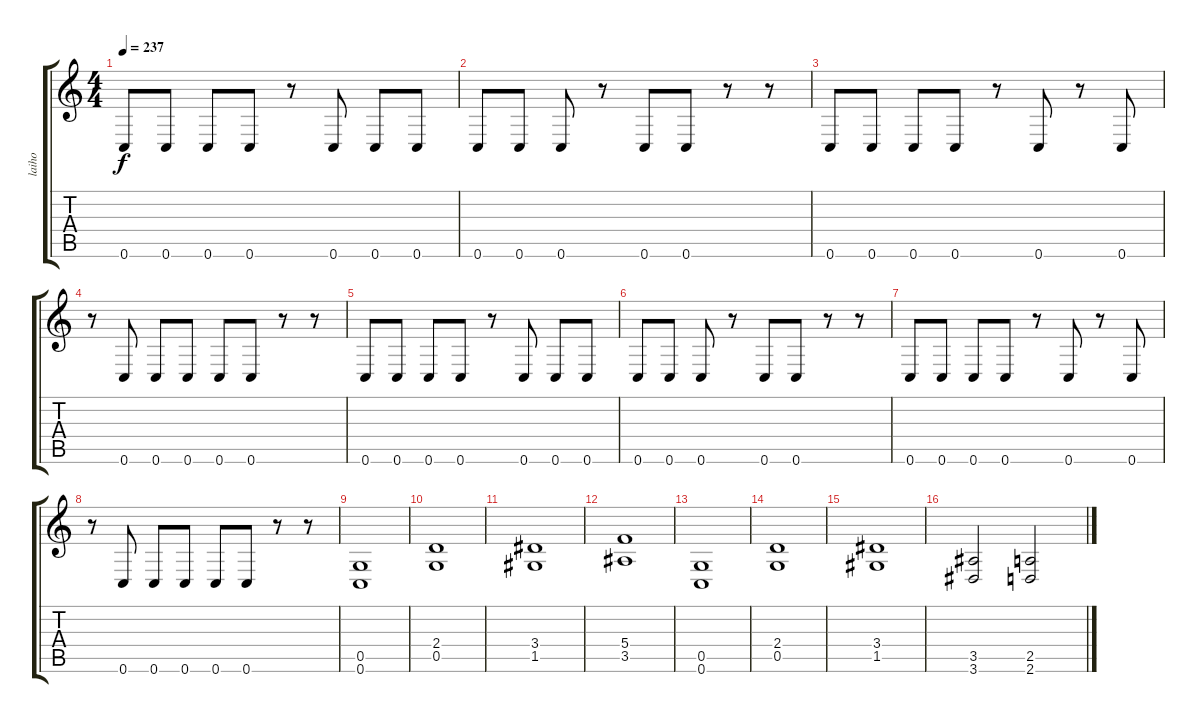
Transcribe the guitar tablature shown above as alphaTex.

\track ("laiho" "laiho") {instrument distortionguitar}
\staff {score tabs}
\tuning (D4 A3 F3 C3 G2 C2) {hide}
\ts (4 4)
\tempo 237
\clef g2
\ks c
0.6.8{dy f} 0.6.8 0.6.8 0.6.8 r.8 0.6.8 0.6.8 0.6.8 |
0.6.8 0.6.8 0.6.8 r.8 0.6.8 0.6.8 r.8 r.8 |
0.6.8 0.6.8 0.6.8 0.6.8 r.8 0.6.8 r.8 0.6.8 |
r.8 0.6.8 0.6.8 0.6.8 0.6.8 0.6.8 r.8 r.8 |
0.6.8 0.6.8 0.6.8 0.6.8 r.8 0.6.8 0.6.8 0.6.8 |
0.6.8 0.6.8 0.6.8 r.8 0.6.8 0.6.8 r.8 r.8 |
0.6.8 0.6.8 0.6.8 0.6.8 r.8 0.6.8 r.8 0.6.8 |
r.8 0.6.8 0.6.8 0.6.8 0.6.8 0.6.8 r.8 r.8 |
(0.5 0.6).1 |
(2.4 0.5).1 |
(3.4 1.5).1 |
(5.4 3.5).1 |
(0.5 0.6).1 |
(2.4 0.5).1 |
(3.4 1.5).1 |
(3.5 3.6).2 (2.5 2.6).2
